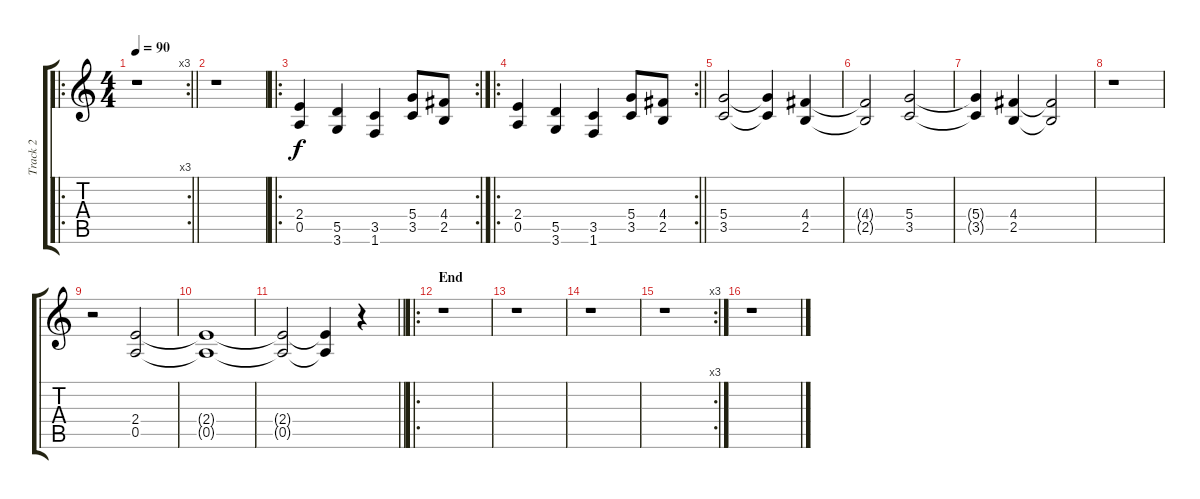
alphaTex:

\track ("Track 2" "Track 2") {instrument distortionguitar}
\staff {score tabs}
\tuning (E4 B3 G3 D3 A2 E2) {hide}
\ro
\rc 3
\ts (4 4)
\tempo 90
\clef g2
\barLineRight lightlight
\ks c
r.1{dy f} |
r.1 |
\ro
\rc 2
(2.4 0.5).4 (5.5 3.6).4 (3.5 1.6).4 (5.4 3.5).8 (4.4 2.5).8 |
\ro
\rc 2
\barLineRight lightlight
(2.4 0.5).4 (5.5 3.6).4 (3.5 1.6).4 (5.4 3.5).8 (4.4 2.5).8 |
(5.4 3.5).2 (5.4{t} 3.5{t}).4 (4.4 2.5).4 |
(4.4{t} 2.5{t}).2 (5.4 3.5).2 |
(5.4{t} 3.5{t}).4 (4.4 2.5).4 (4.4{t} 2.5{t}).2 |
r.1 |
r.2 (2.4 0.5).2 |
(2.4{t} 0.5{t}).1 |
\barLineRight lightlight
(2.4{t} 0.5{t}).2 (2.4{t} 0.5{t}).4 r.4 |
\ro
\section ("" "End")
r.1 |
r.1 |
r.1 |
\rc 3
r.1 |
r.1
